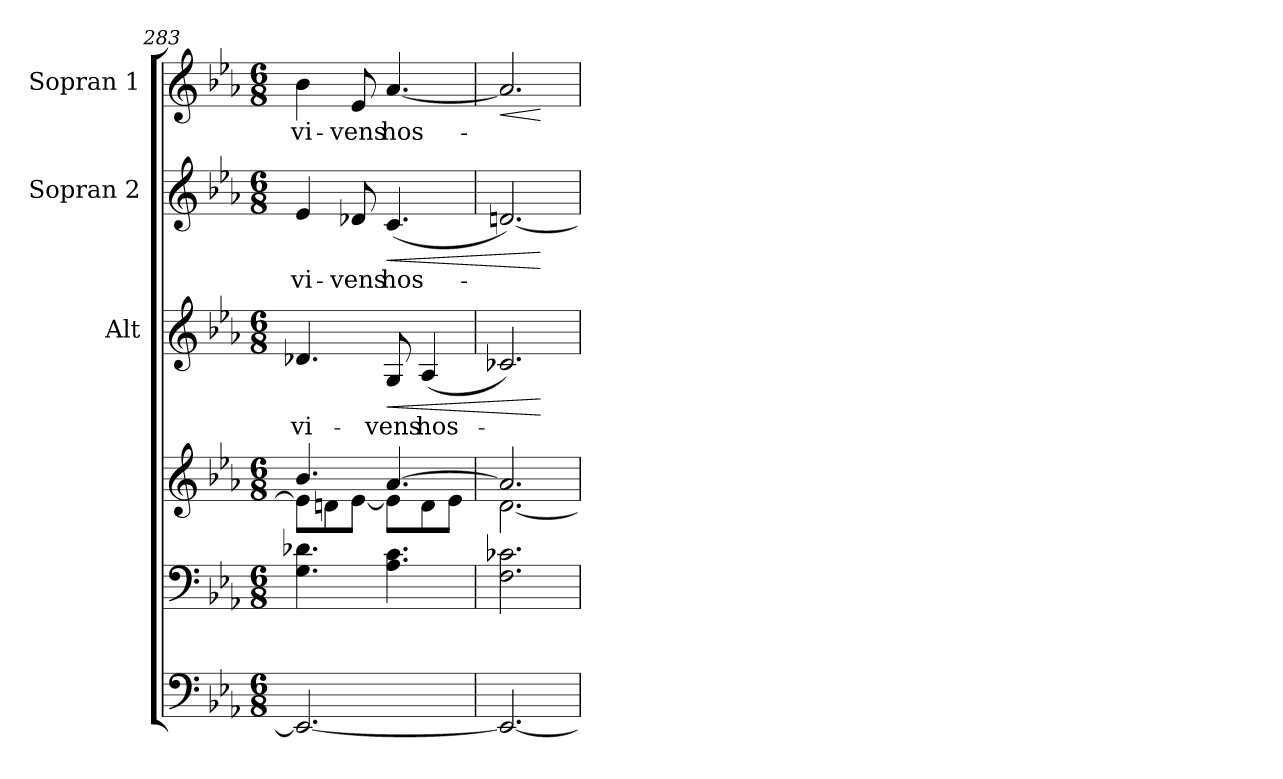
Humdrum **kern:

**kern	**kern	**kern	**kern	**text	**dynam	**kern	**text	**dynam	**kern	**text	**dynam
*part5	*part4	*part4	*part3	*part3	*part3	*part2	*part2	*part2	*part1	*part1	*part1
*staff6	*staff5	*staff4	*staff3	*staff3	*staff3	*staff2	*staff2	*staff2	*staff1	*staff1	*staff1
*	*	*	*I"Alt	*	*	*I"Sopran 2	*	*	*I"Sopran 1	*	*
*	*	*	*I'A.	*	*	*I'S. 2	*	*	*I'S. 1	*	*
*clefF4	*clefF4	*clefG2	*clefG2	*	*	*clefG2	*	*	*clefG2	*	*
*k[b-e-a-]	*k[b-e-a-]	*k[b-e-a-]	*k[b-e-a-]	*	*	*k[b-e-a-]	*	*	*k[b-e-a-]	*	*
*E-:	*E-:	*E-:	*E-:	*	*	*E-:	*	*	*E-:	*	*
*M6/8	*M6/8	*M6/8	*M6/8	*	*	*M6/8	*	*	*M6/8	*	*
=283	=283	=283	=283	=283	=283	=283	=283	=283	=283	=283	=283
*	*	*^	*	*	*	*	*	*	*	*	*
!	!	!	!	!	!LO:LY:b	!	!	!LO:LY:b	!	!	!LO:LY:b	!
2.EE-/_	4.G\ 4.d-X\	4.b-/	8e-\L]	4.d-X/	vi-	.	4e-/	vi-	.	4b-\	vi-	.
.	.	.	8dn\	.	.	.	.	.	.	.	.	.
!	!	!	!	!	!	!	!	!LO:LY:b	!	!	!LO:LY:b	!
.	.	.	[<8e-\J	.	.	.	8d-X/	-vens	.	8e-/	-vens	.
!	!	!	!	!	!LO:LY:b	!LO:HP:b	!	!LO:LY:b	!LO:HP:b	!	!LO:LY:b	!
.	4.A-\ 4.c\	[>4.a-/	8e-\L]	8G/	-vens	<	(<4.c/	hos-	<	[4.a-/	hos-	.
!	!	!	!	!	!LO:LY:b	!	!	!	!	!	!	!
.	.	.	8d\	(<4A-/	hos-	.	.	.	.	.	.	.
.	.	.	8e-\J	.	.	.	.	.	.	.	.	.
!!LO:PB:g=z
=284	=284	=284	=284	=284	=284	=284	=284	=284	=284	=284	=284	=284
!	!	!	!	!	!	!	!	!	!	!	!	!LO:HP:b
2.EE-/_	2.F\ 2.c-X\	2.a-/]	[<2.d\	2.c-X/)	.	.	[2.dn/)	.	.	2.a-/]	.	<
*	*	*v	*v	*	*	*	*	*	*	*	*	*
.	.	.	.	.	[	.	.	[	.	.	[
=	=	=	=	=	=	=	=	=	=	=	=
*-	*-	*-	*-	*-	*-	*-	*-	*-	*-	*-	*-
